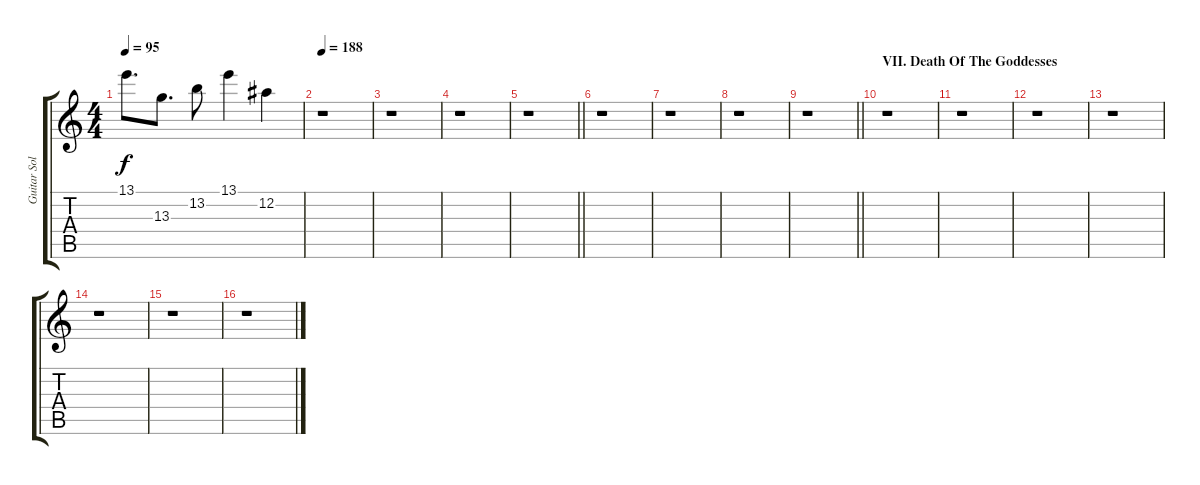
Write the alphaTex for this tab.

\track ("Guitar Solo" "Guitar Sol") {instrument overdrivenguitar}
\staff {score tabs}
\tuning (Eb4 Bb3 Gb3 Db3 Ab2 Eb2) {hide}
\ts (4 4)
\tempo 95
\clef g2
\ks c
13.1.8{d dy f} 13.3.8{d} 13.2.8 13.1.4 12.2.4 |
\tempo 188
r.1 |
r.1 |
r.1 |
\barLineRight lightlight
r.1 |
r.1 |
r.1 |
r.1 |
\barLineRight lightlight
r.1 |
\section ("" "VII. Death Of The Goddesses")
r.1 |
r.1 |
r.1 |
r.1 |
r.1 |
r.1 |
r.1
